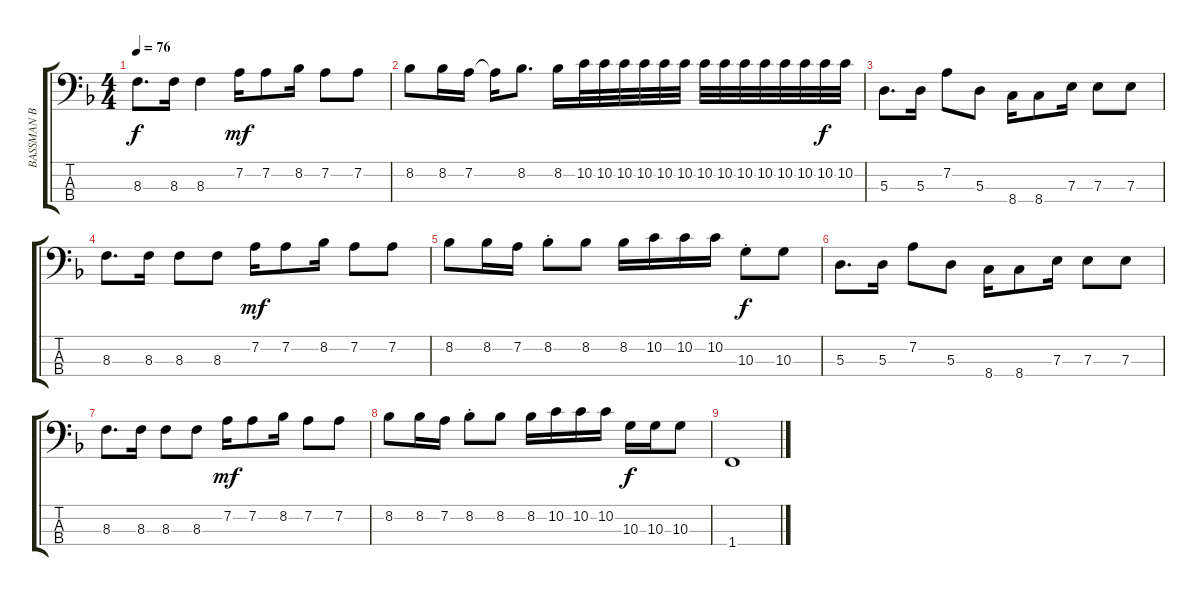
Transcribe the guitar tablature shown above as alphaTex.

\track ("BASSMAN B" "BASSMAN B") {instrument electricbassfinger}
\staff {score tabs}
\tuning (G2 D2 A1 E1) {hide}
\ts (4 4)
\tempo 76
\clef f4
\ks f
8.3.8{d dy f} 8.3.16 8.3.4 7.2.16{dy mf} 7.2.8 8.2.16 7.2.8 7.2.8 |
8.2.8 8.2.16 7.2.16{beam split} 7.2{t}.16 8.2.8{d beam split} 8.2.16 10.2.32 10.2.32 10.2.32 10.2.32 10.2.32 10.2.32 10.2.32 10.2.32 10.2.32 10.2.32 10.2.32 10.2.32 10.2.32{dy f} 10.2.32 |
5.3.8{d} 5.3.16 7.2.8 5.3.8 8.4.16 8.4.8 7.3.16 7.3.8 7.3.8 |
8.3.8{d} 8.3.16 8.3.8 8.3.8 7.2.16{dy mf} 7.2.8 8.2.16 7.2.8 7.2.8 |
8.2.8 8.2.16 7.2.16 8.2{st}.8 8.2.8{beam split} 8.2.16 10.2.16 10.2.16 10.2.16 10.3{st}.8{dy f} 10.3.8 |
5.3.8{d} 5.3.16 7.2.8 5.3.8 8.4.16 8.4.8 7.3.16 7.3.8 7.3.8 |
8.3.8{d} 8.3.16 8.3.8 8.3.8 7.2.16{dy mf} 7.2.8 8.2.16 7.2.8 7.2.8 |
8.2.8 8.2.16 7.2.16 8.2{st}.8 8.2.8{beam split} 8.2.16 10.2.16 10.2.16 10.2.16 10.3.16{dy f} 10.3.16 10.3.8 |
1.4.1
